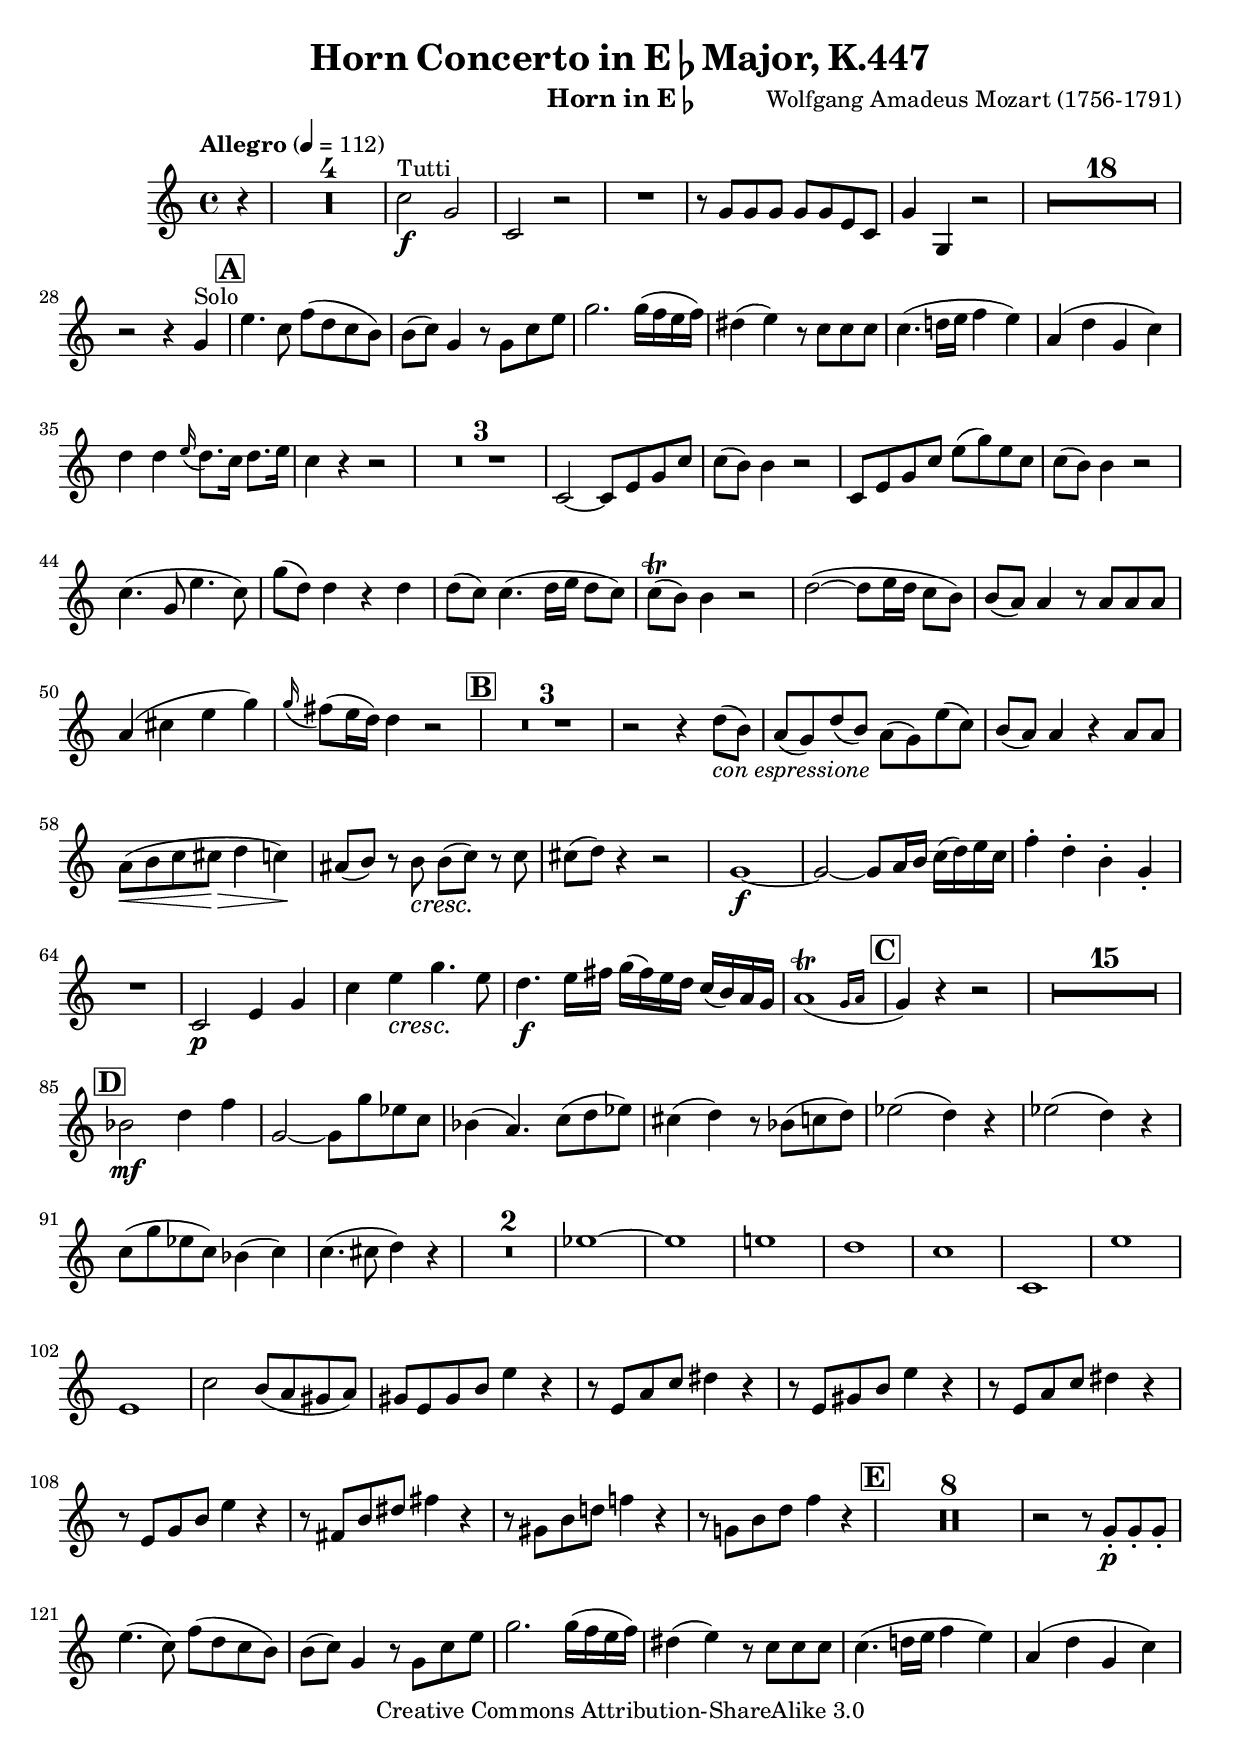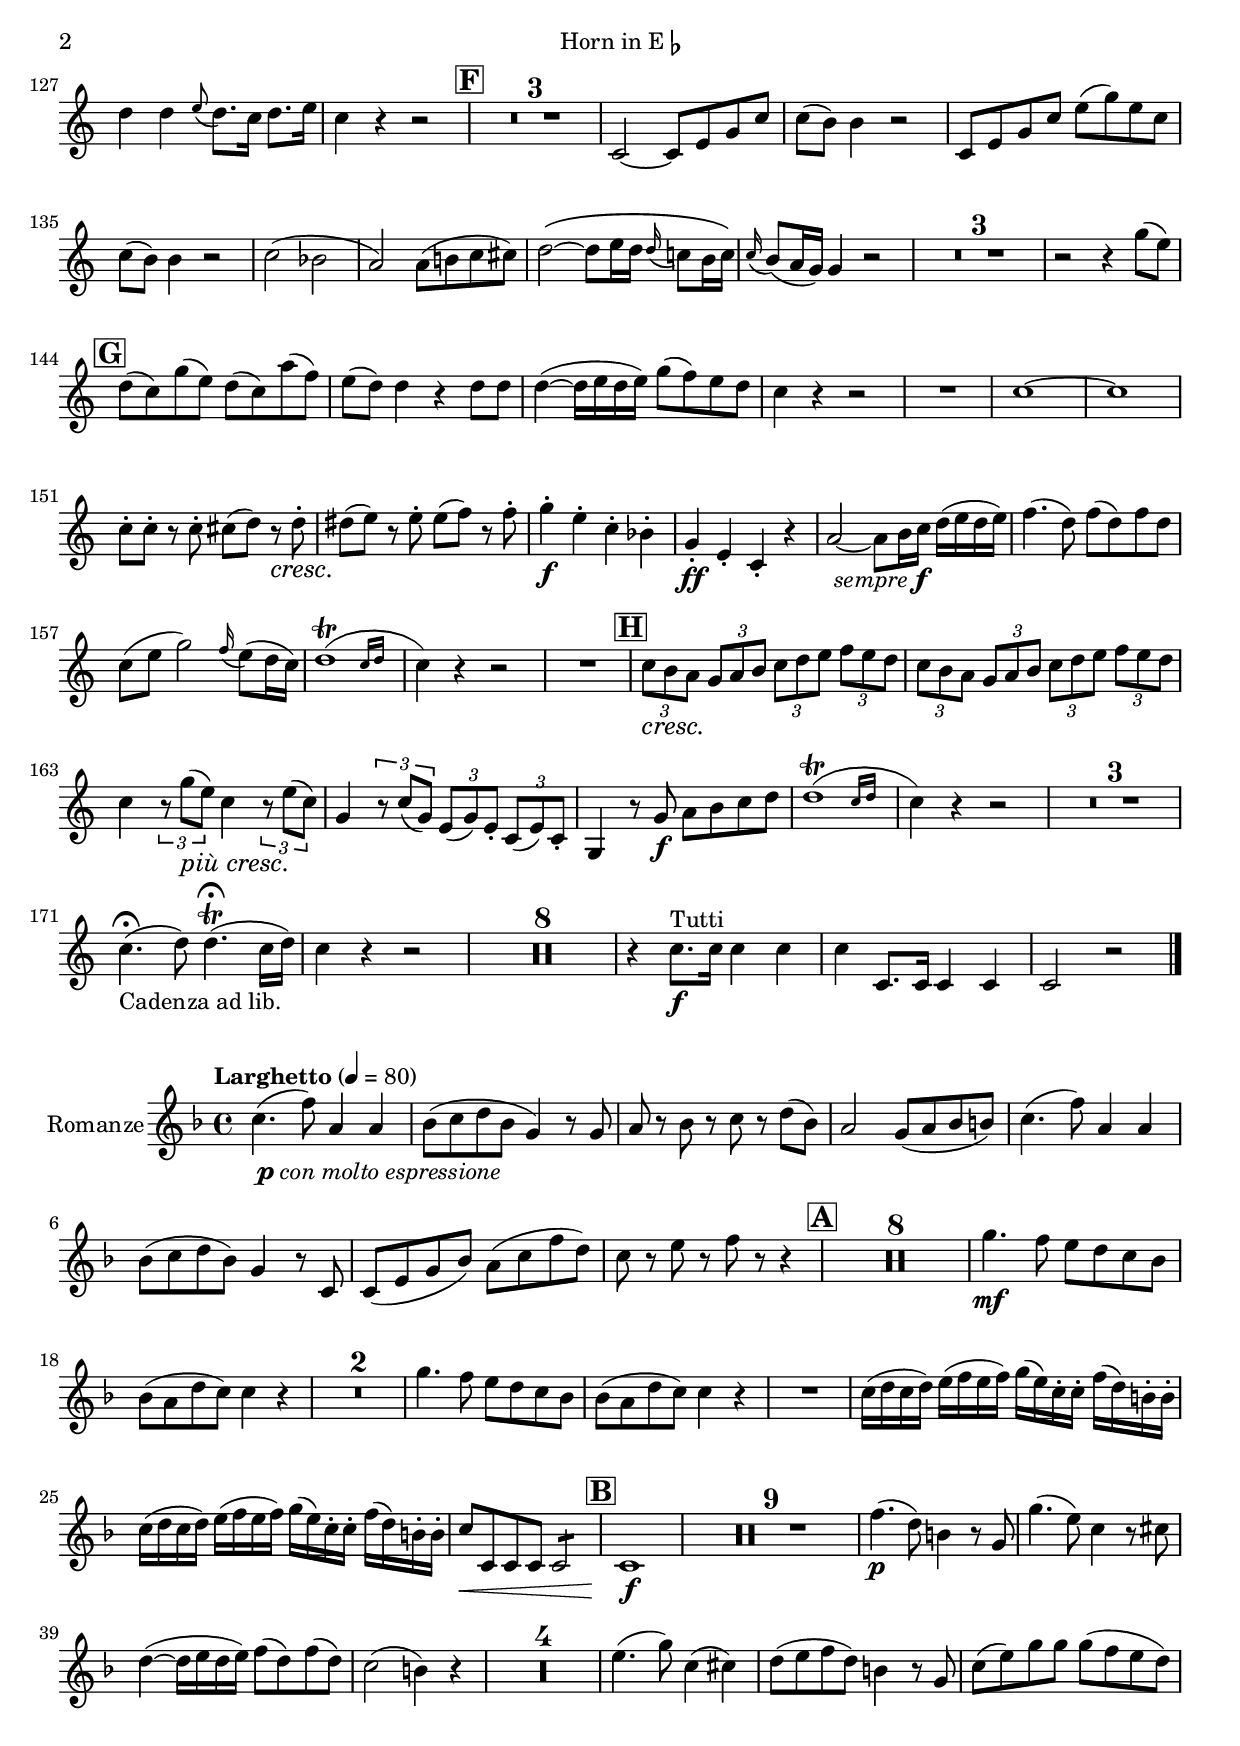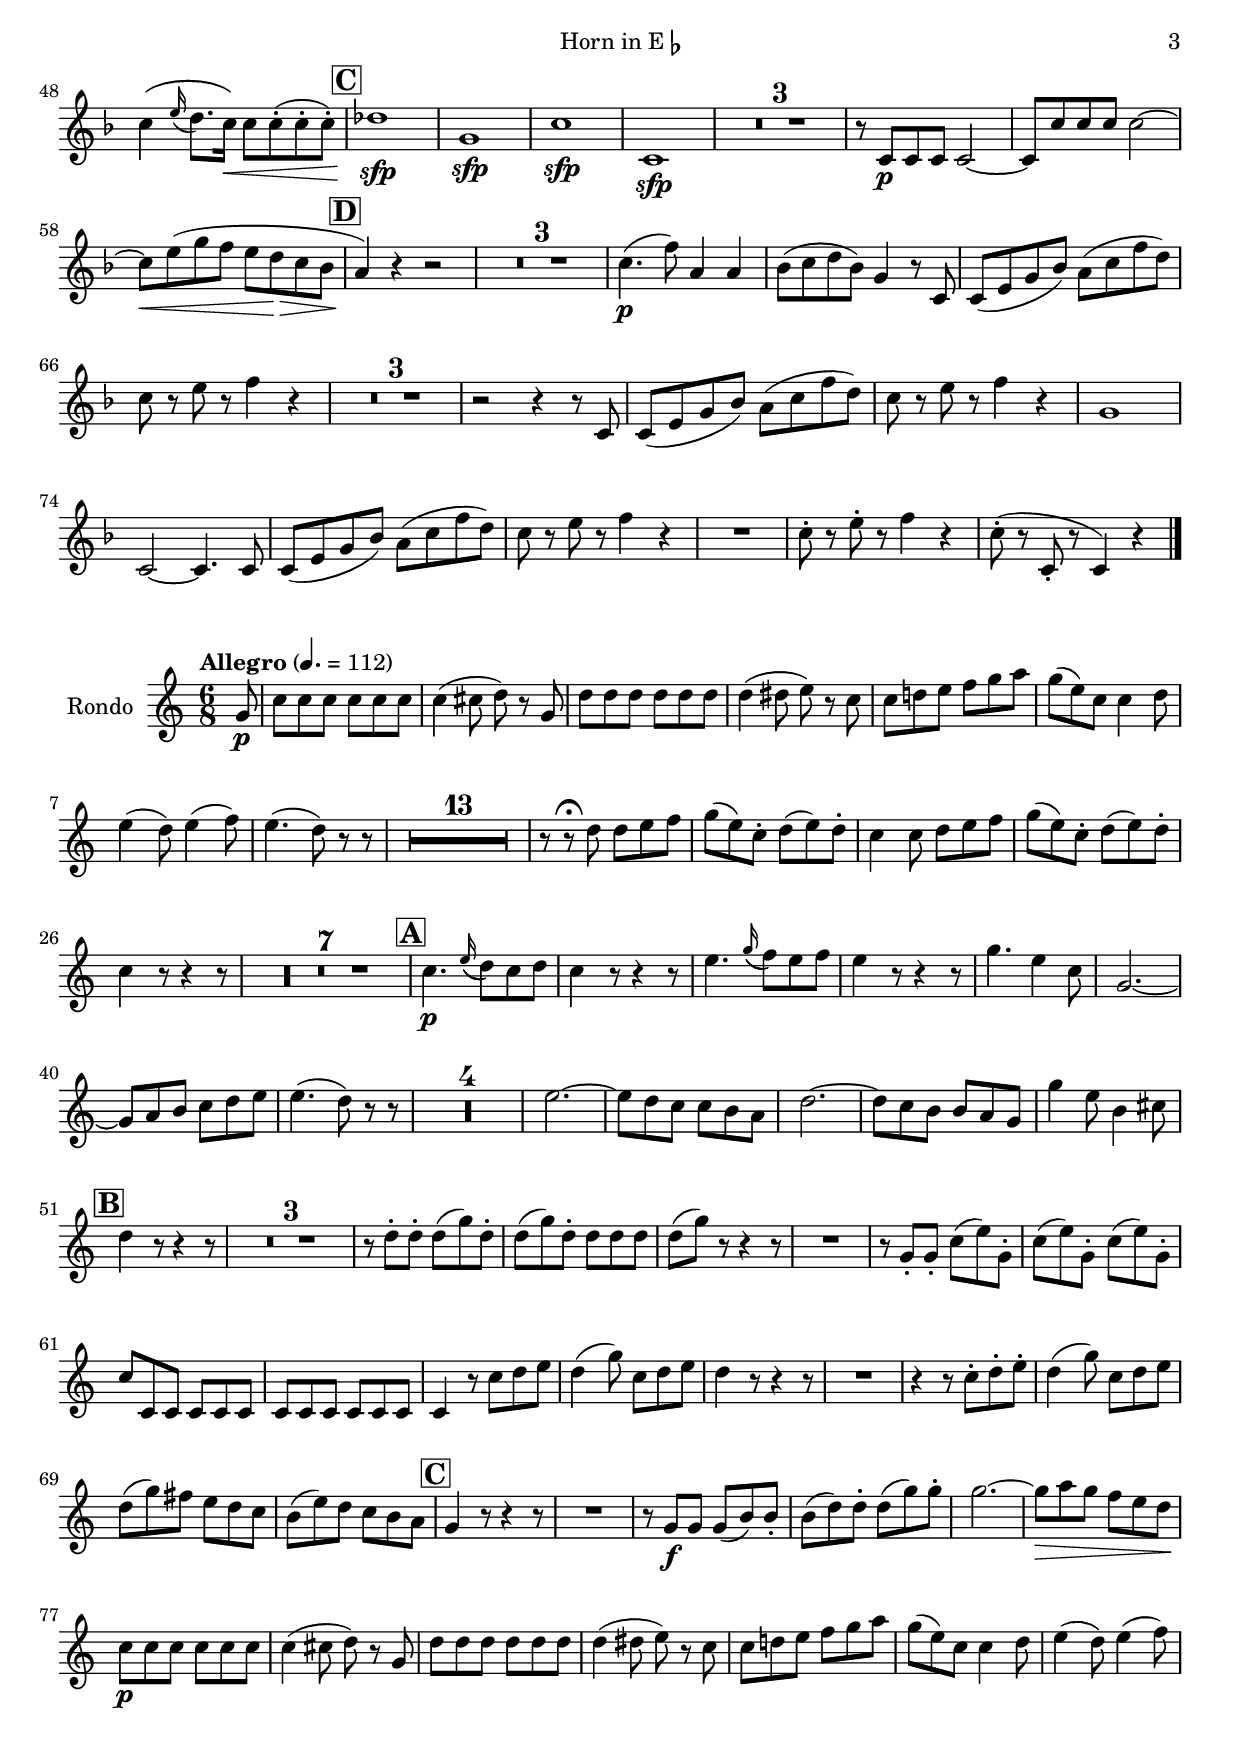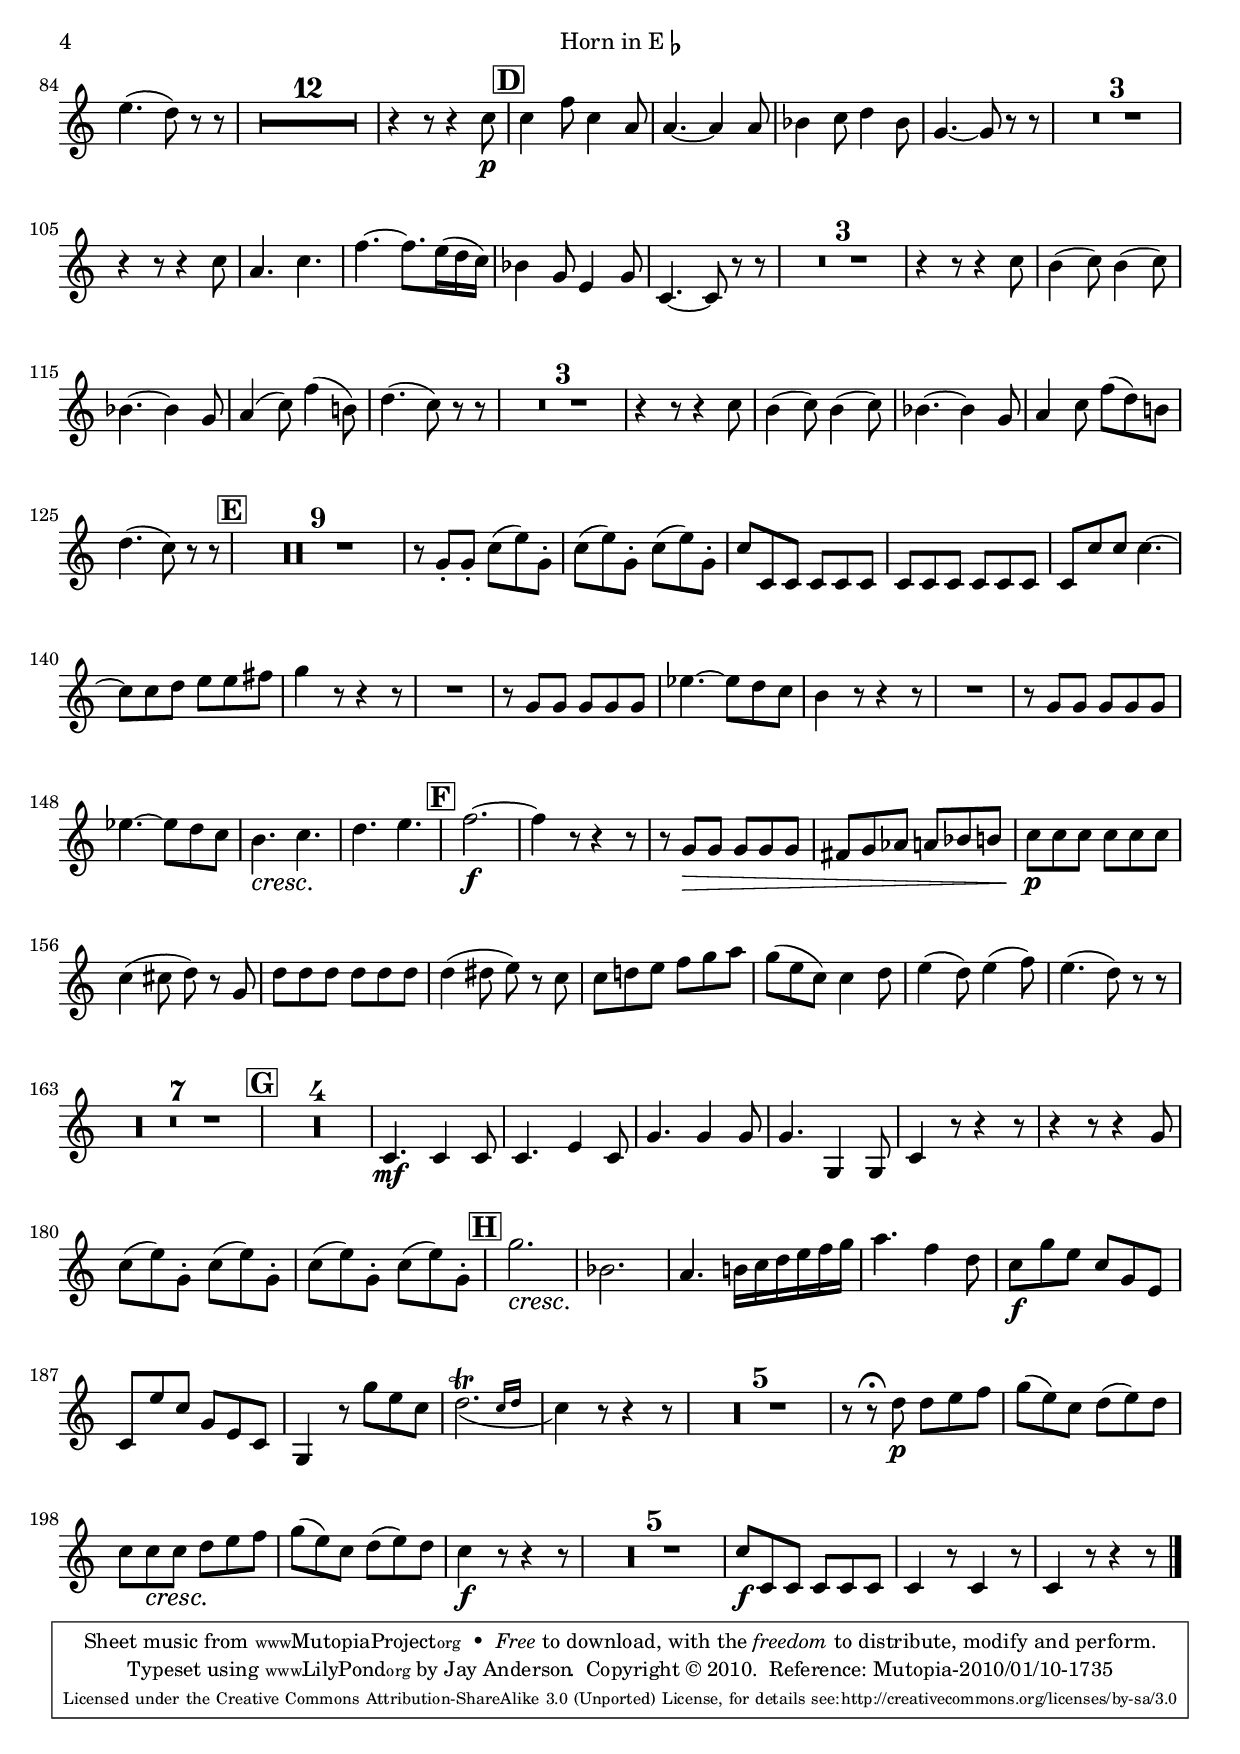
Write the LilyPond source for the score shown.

\version "2.13.9"

\version "2.13.9"

\include "defs.ily"

hornAllegro = \relative c''
{
  \key c \major
  \transposition ees
  r4 |
  R1*4 |
  c2\f^\tutti g |
  c, r |
  R1 |
  r8 g' g g g g e c |
  g'4 g, r2 |
  R1*18
  r2 r4 g'4^\solo |

  %A
  e'4. c8 f( d c b) |
  b( c) g4 r8 g c e |
  g2. g16( f e f) |
  dis4( e4) r8 c8 c c |
  c4.( d16 e f4 e) |
  a,( d g, c) |
  d d \appoggiatura e16 d8. c16 d8. e16 |
  c4 r r2 |
  R1*3 |
  c,2~ c8 e g c |
  c( b) b4 r2 |
  c,8 e g c e( g) e c |
  c( b) b4 r2 |
  c4.( g8 e'4. c8) |
  g'( d) d4 r4 d |
  d8( c) c4.( d16 e d8 c) |
  c8(\trill b) b4 r2 |
  d2~( d8 e16 d c8 b) |
  b( a) a4 r8 a a a |
  a4( cis e g) |
  \appoggiatura g16 fis8( e16 d) d4 r2 |

  %B
  R1*3
  \once \override Staff.DynamicText #'self-alignment-X = #LEFT
  r2 r4 d8(_\conEspressione b) |
  a( g) d'( b) a( g) e'( c) |
  b8( a) a4 r4 a8 a |
  a(\< b c cis\> d4 c\!) |
  \crescJustTextCresc
  ais8( b) r8 b\< b( c) r c |
  cis( d)\! r4 r2 |
  g,1~\f |
  g2~ g8 a16 b c( d) e c |
  f4-. d-. b-. g-. |
  R1 |
  c,2\p e4 g |
  c e\< g4. e8 |
  d4.\f e16 fis g( fis) e d c( b) a g |
  \afterGrace a1(\trill {g16[ a]} |

  %C
  g4) r r2
  R1*15

  %D
  bes2\mf d4 f |
  g,2~ g8 g' ees c |
  bes4( a4.) c8( d ees) |
  cis4( d) r8 bes( c d) |
  ees2( d4) r |
  ees2( d4) r |
  c8( g' ees c) bes4( c) |
  c4.( cis8 d4) r |
  R1*2 |
  ees1~ |
  ees1|
  e |
  d |
  c |
  c, |
  e' |
  e, |
  c'2 b8( a gis a) |
  gis8 e gis b e4 r |
  r8 e, a c dis4 r |
  r8 e, gis b e4 r |
  r8 e, a c dis4 r |
  r8 e, g b e4 r |
  r8 fis, b dis fis4 r |
  r8 gis, b d f4 r |
  r8 g, b d f4 r |

  %E
  R1*8 |
  r2 r8 g,-.\p g-. g-. |
  e'4.( c8) f( d c b) |
  b( c) g4 r8 g c e |
  g2. g16( f e f) |
  dis4( e) r8 c c c |
  c4.( d16 e f4 e) |
  a,( d g, c) |
  d d \appoggiatura e8 d8. c16 d8. e16 |
  c4 r r2 |

  %F
  R1*3 |
  c,2~ c8 e g c |
  c8( b) b4 r2 |
  c,8 e g c e( g) e c |
  c( b) b4 r2 |
  c2( bes |
  a) a8( b c cis) |
  d2~\( d8 e16 d \appoggiatura d16 c8 b16 c\) |
  \appoggiatura c16 b8( a16 g) g4 r2 |
  R1*3 |
  r2 r4 g'8( e) |

  %G
  d( c) g'( e) d( c) a'( f) |
  e( d) d4 r d8 d |
  d4~( d16 e d e) g8( f) e d |
  c4 r r2 |
  R1 |
  c1~ |
  c |
  \crescJustTextCresc
  c8-. c-. r c-. cis( d) r\< d-. |
  dis( e) r e-. e( f) r f-. |
  g4-.\f e-. c-. bes-. |
  g-.\ff e-. c-. r |
  a'2~ a8\sempreF b16 c d( e d e) |
  f4.( d8) f8( d) f d |
  c( e g2) \appoggiatura f16 e8( d16 c) |
  \afterGrace d1\trill( {c16[ d]} |
  c4) r r2 |
  R1 |

  %H
  \crescJustTextCresc
  \times 2/3 { c8\< b a } \times 2/3 { g a b } \times 2/3 { c d e } \times 2/3 { f e d } |
  \times 2/3 { c b a } \times 2/3 { g a b } \times 2/3 { c d e } \times 2/3 { f e d } |
  \crescJustTextPiuCresc
  c4 \times 2/3 { r8 g'(\< e)} c4 \times 2/3 { r8 e( c)} |
  g4 \times 2/3 { r8 c8( g) } \times 2/3 { e( g) e-. } \times 2/3 { c( e) c-. }|
  g4 r8 g'\f a b c d|

  \afterGrace d1(\trill {c16[ d]}
  c4) r r2 |
  R1*3 |

  c4.(\fermata_\cadenzaAdLib d8) d4.(\trill\fermata c16 d) |
  c4 r r2 |
  R1*8 |
  r4 c8.\f^\tutti c16 c4 c |
  c c,8. c16 c4 c |
  c2 r2 |
}

hornRomanze = \relative c''
{
  \key f \major
  \transposition ees
  \once \override Staff.DynamicText #'self-alignment-X = #LEFT
  c4.(\pConMoltoEspressione f8) a,4 a |
  bes8( c d bes g4) r8 g |
  a r bes r c r d( bes) |
  a2 g8( a bes b) |
  c4.( f8) a,4 a |
  bes8( c d bes) g4 r8 c, |
  c8( e g bes) a( c f d) |
  c r e r f r r4 |

  %A
  R1*8
  g4.\mf f8 e d c bes |
  bes( a d c) c4 r |
  R1*2 |
  g'4. f8 e d c bes |
  bes( a d c) c4 r |
  R1 |
  \repeat unfold 2
  {
    c16( d c d) e( f e f) g( e) c-. c-. f( d) b-. b-. |
  }
  c8\< c, c c \repeat tremolo 4 c |

  %B
  c1\f |
  R1*9 |
  f'4.(\p d8) b4 r8 g |
  g'4.( e8) c4 r8 cis |
  d4~( d16 e d e) f8( d) f( d) |
  c2( b4) r |
  R1*4 |
  e4.( g8) c,4( cis) |
  d8( e f d) b4 r8 g |
  c( e) g g g( f e d) |
  c4\( \appoggiatura e16 d8. c16\) \< c8 c-.( c-. c)-. |

  %C
  des1\sfp |
  g,1\sfp |
  c\sfp |
  c,\sfp |
  R1*3 |
  r8 c\p c c c2~ |
  c8 c' c c c2~ |
  c8\< e( g f e d\> c bes |

  %D
  a4\!) r r2 |
  R1*3 |
  c4.\p( f8) a,4 a |
  bes8( c d bes) g4 r8 c, |
  c8( e g bes) a( c f d) |
  c r e r f4 r4 |
  R1*3 |
  r2 r4 r8 c,8 |
  c8( e g bes) a( c f d) |
  c r e r f4 r4 |
  g,1 |
  c,2~ c4. c8 |
  c8( e g bes) a( c f d) |
  c r e r f4 r4 |
  R1 |
  c8-. r e-. r f4 r4 |
  c8-.( r c,-. r c4) r4 |
}

hornRondo = \relative c''
{
  \key c \major
  \transposition ees
  g8\p |
  c8 c c c c c |
  c4( cis8 d) r g, |
  d'8 d d d d d |
  d4( dis8 e) r c |
  c d e f g a |
  g( e) c c4 d8 |
  e4( d8) e4( f8) |
  e4.( d8) r r |

  R2.*13 |
  r8 r\fermata d d e f |
  g( e) c-. d( e) d-. |
  c4 c8 d e f |
  g( e) c-. d( e) d-. |
  c4 r8 r4 r8 |
  R2.*7 |

  %A
  c4.\p \appoggiatura e16( d8) c d |
  c4 r8 r4 r8 |
  e4. \appoggiatura g16( f8) e f |
  e4 r8 r4 r8 |
  g4. e4 c8 |
  g2.~ |
  g8 a b c d e  |
  e4.( d8) r r |
  R2.*4 |
  e2.~ |
  e8 d c c b a |
  d2.~ |
  d8 c b b a g |
  g'4 e8 b4 cis8 |

  %B
  d4 r8 r4 r8 |
  R2.*3 |
  r8 d-. d-. d( g) d-. |
  d( g) d-. d d d |
  d( g) r r4 r8 |
  R2. |
  r8 g,-. g-. c( e) g,-. |
  c( e) g,-. c( e) g,-. |
  c c, c c c c |
  c c c c c c |
  c4 r8 c' d e |
  d4( g8) c, d e |
  d4 r8 r4 r8 |
  R2. |
  r4 r8 c-. d-. e-. |
  d4( g8) c, d e |
  d( g) fis e d c |
  b( e) d c b a |

  %C
  g4 r8 r4 r8 |
  R2. |
  r8 g\f g g( b) b-. |
  b( d) d-. d( g) g-. |
  g2.~ |
  g8\> a g f e d |
  c8\p c c c c c |
  c4( cis8 d) r g, |
  d'8 d d d d d |
  d4( dis8 e) r c |
  c d e f g a |
  g( e) c c4 d8 |
  e4( d8) e4( f8) |
  e4.( d8) r r |
  R2.*12 |
  r4 r8 r4 c8\p |

  %D
  c4 f8 c4 a8 |
  a4.~ a4 a8 |
  bes4 c8 d4 bes8 |
  g4.~ g8 r r |
  R2.*3 |
  r4 r8 r4 c8 |
  a4. c |
  f~ f8. e16( d c) |
  bes4 g8 e4 g8 |
  c,4.~ c8 r r |
  R2.*3 |
  r4 r8 r4 c'8 |
  b4( c8) b4( c8) |
  bes4.~ bes4 g8 |
  a4( c8) f4( b,8) |
  d4.( c8) r r |
  R2.*3 |
  r4 r8 r4 c8 |
  b4( c8) b4( c8) |
  bes4.~ bes4 g8 |
  a4 c8 f( d) b |
  d4.( c8) r r |

  %E
  R2.*9 |
  r8 g-. g-. c( e) g,-. |
  c( e) g,-. c( e) g,-. |
  c c, c c c c |
  c c c c c c |
  c8 c' c c4.~ |
  c8 c d e e fis |
  g4 r8 r4 r8 |
  R2. |
  r8 g, g g g g |
  ees'4.~ ees8 d c |
  b4 r8 r4 r8 |
  R2. |
  r8 g g g g g |
  ees'4.~ ees8 d c |
  \crescJustTextCresc
  b4.\< c4. |
  d4. e4. |

  %F
  f2.~\f |
  f4 r8 r4 r8 |
  r8 g,\> g g g g |
  fis g aes a bes b |
  c8\p c c c c c |
  c4( cis8 d) r g, |
  d'8 d d d d d |
  d4( dis8 e) r c |
  c d e f g a |
  g( e c) c4 d8 | % Different slurring from other times
  e4( d8) e4( f8) |
  e4.( d8) r r |
  R2.*7 |

  %G
  R2.*4 |
  c,4.\mf c4 c8 |
  c4. e4 c8 |
  g'4. g4 g8 |
  g4. g,4 g8 |
  c4 r8 r4 r8 |
  r4 r8 r4 g'8 |
  c( e) g,-. c( e) g,-. |
  c( e) g,-. c( e) g,-. |
  \crescJustTextCresc
  g'2.\< |
  bes,2. |
  a4. b16 c d e f g |
  a4. f4 d8 |
  c8\f g' e c g e |
  c e' c g e c |
  g4 r8 g''8 e c |
  \afterGrace d2._(\trill {c16[ d]} |
  c4) r8 r4 r8 |
  R2.*5 |
  r8 r8\fermata d8\p d e f |
  g( e) c d( e) d |
  \crescJustTextCresc
  c c\< c d e f |
  g( e) c d( e) d |
  c4\f r8 r4 r8 |
  R2.*5 |
  c8\f c, c c c c |
  c4 r8 c4 r8 |
  c4 r8 r4 r8 |
}

\include "defs.ily"

instrument = \markup {Horn in E\flat}
\include "header.ily"

allegro = \hornAllegro
romanze = \hornRomanze
rondo = \hornRondo
\version "2.13.9"

\score
{
  \new Staff
  {
    << \allegro \outlineAllegro >>
  }
}

\score
{
  \new Staff
  {
    \set Staff.instrumentName = "Romanze"
    << \romanze \outlineRomanze >>
  }
}

\score
{
  \new Staff
  {
    \set Staff.instrumentName = "Rondo"
    << \rondo \outlineRondo >>
  }
}

